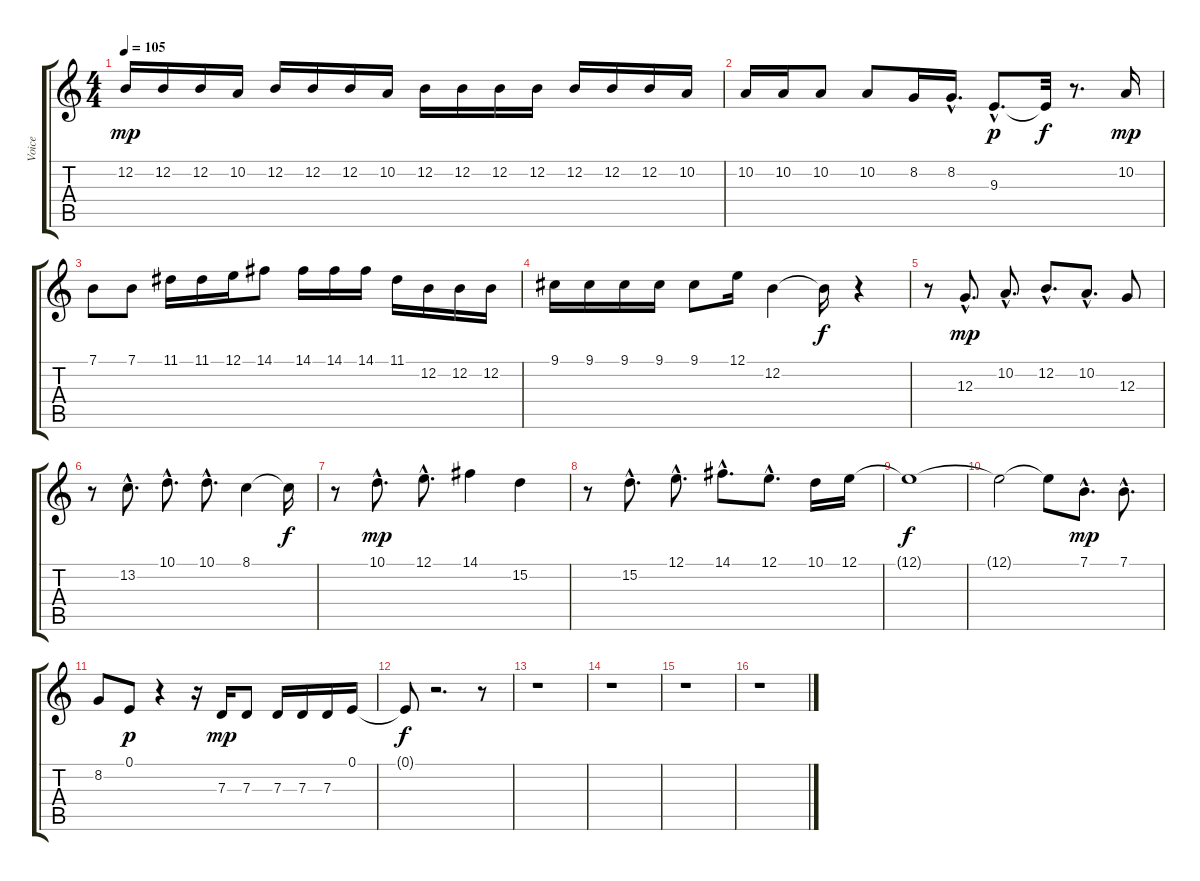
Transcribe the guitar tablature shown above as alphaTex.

\track ("Voice" "Voice") {instrument synthvoice}
\staff {score tabs}
\tuning (E4 B3 G3 D3 A2 E2) {hide}
\ts (4 4)
\tempo 105
\clef g2
\ks c
12.2.16{dy mp} 12.2.16 12.2.16 10.2.16 12.2.16 12.2.16 12.2.16 10.2.16 12.2.16 12.2.16 12.2.16 12.2.16 12.2.16 12.2.16 12.2.16 10.2.16 |
10.2.16 10.2.16 10.2.8 10.2.8 8.2.16 8.2{hac}.16{d} 9.3{hac}.8{d dy p} 9.3{t}.32{dy f} r.8{d} 10.2.16{dy mp} |
7.1.8 7.1.8 11.1.16 11.1.16 12.1.16 14.1.8 14.1.16 14.1.16 14.1.16 11.1.16 12.2.16 12.2.16 12.2.16 |
9.1.16 9.1.16 9.1.16 9.1.16 9.1.8 12.1.16 12.2.4 12.2{t}.16{dy f} r.4 |
r.8 12.3{hac}.8{d dy mp} 10.2{hac}.8{d} 12.2{hac}.8{d} 10.2{hac}.8{d} 12.3.8 |
r.8 13.2{hac}.8{d} 10.1{hac}.8{d} 10.1{hac}.8{d} 8.1.4 8.1{t}.16{dy f} |
r.8 10.1{hac}.8{d dy mp} 12.1{hac}.8{d} 14.1.4 15.2.4 |
r.8 15.2{hac}.8{d} 12.1{hac}.8{d} 14.1{hac}.8{d} 12.1{hac}.8{d} 10.1.16 12.1.16 |
12.1{t}.1{dy f} |
12.1{t}.2 12.1{t}.8 7.1{hac}.8{d dy mp} 7.1{hac}.8{d} |
8.2.8 0.1.8{dy p} r.4 r.16 7.3.16{dy mp} 7.3.8 7.3.16 7.3.16 7.3.16 0.1.16 |
0.1{t}.8{dy f} r.2{d} r.8 |
r.1 |
r.1 |
r.1 |
r.1
